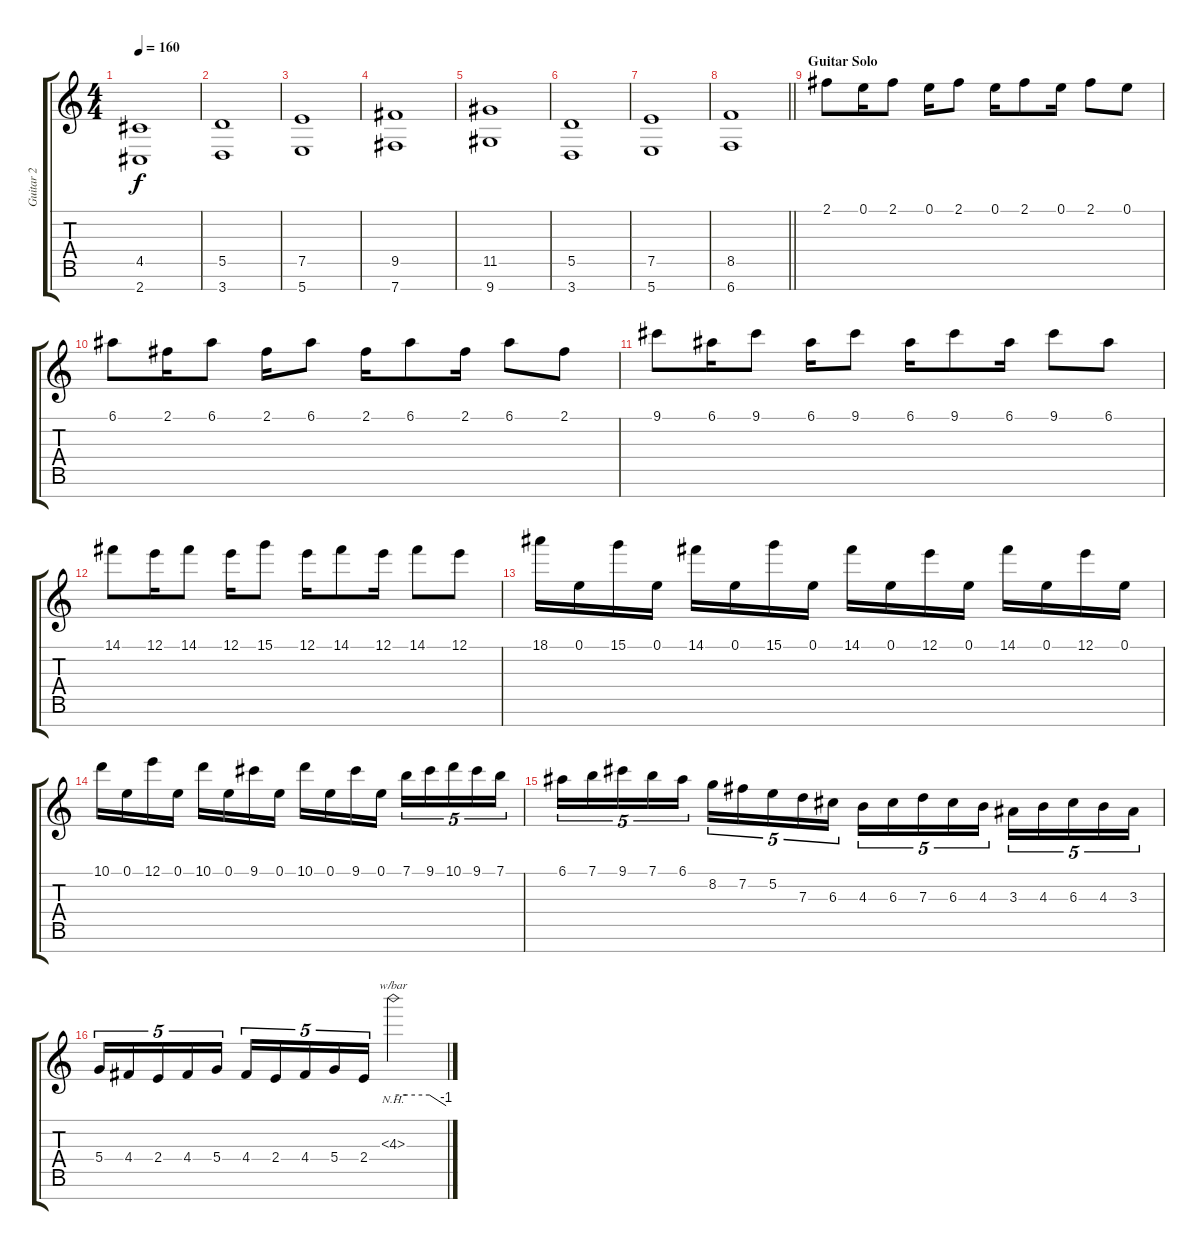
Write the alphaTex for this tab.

\track ("Guitar 2" "Guitar 2") {instrument overdrivenguitar}
\staff {score tabs}
\tuning (E4 B3 G3 D3 A2 E2 B1) {hide}
\ts (4 4)
\tempo 160
\clef g2
\ks c
(4.5 2.7).1{dy f} |
(5.5 3.7).1 |
(7.5 5.7).1 |
(9.5 7.7).1 |
(11.5 9.7).1 |
(5.5 3.7).1 |
(7.5 5.7).1 |
\barLineRight lightlight
(8.5 6.7).1 |
\section ("" "Guitar Solo")
2.1.8 0.1.16 2.1.8 0.1.16 2.1.8 0.1.16 2.1.8 0.1.16 2.1.8 0.1.8 |
6.1.8 2.1.16 6.1.8 2.1.16 6.1.8 2.1.16 6.1.8 2.1.16 6.1.8 2.1.8 |
9.1.8 6.1.16 9.1.8 6.1.16 9.1.8 6.1.16 9.1.8 6.1.16 9.1.8 6.1.8 |
14.1.8 12.1.16 14.1.8 12.1.16 15.1.8 12.1.16 14.1.8 12.1.16 14.1.8 12.1.8 |
18.1.16 0.1.16 15.1.16 0.1.16 14.1.16 0.1.16 15.1.16 0.1.16 14.1.16 0.1.16 12.1.16 0.1.16 14.1.16 0.1.16 12.1.16 0.1.16 |
10.1.16 0.1.16 12.1.16 0.1.16 10.1.16 0.1.16 9.1.16 0.1.16 10.1.16 0.1.16 9.1.16 0.1.16 7.1.16{tu (5 4)} 9.1.16{tu (5 4)} 10.1.16{tu (5 4)} 9.1.16{tu (5 4)} 7.1.16{tu (5 4)} |
6.1.16{tu (5 4)} 7.1.16{tu (5 4)} 9.1.16{tu (5 4)} 7.1.16{tu (5 4)} 6.1.16{tu (5 4)} 8.2.16{tu (5 4)} 7.2.16{tu (5 4)} 5.2.16{tu (5 4)} 7.3.16{tu (5 4)} 6.3.16{tu (5 4)} 4.3.16{tu (5 4)} 6.3.16{tu (5 4)} 7.3.16{tu (5 4)} 6.3.16{tu (5 4)} 4.3.16{tu (5 4)} 3.3.16{tu (5 4)} 4.3.16{tu (5 4)} 6.3.16{tu (5 4)} 4.3.16{tu (5 4)} 3.3.16{tu (5 4)} |
5.4.16{tu (5 4)} 4.4.16{tu (5 4)} 2.4.16{tu (5 4)} 4.4.16{tu (5 4)} 5.4.16{tu (5 4)} 4.4.16{tu (5 4)} 2.4.16{tu (5 4)} 4.4.16{tu (5 4)} 5.4.16{tu (5 4)} 2.4.16{tu (5 4)} 4.3{nh}.2{tbe (custom default 0 0 15 0 41 0 60 -4)}
